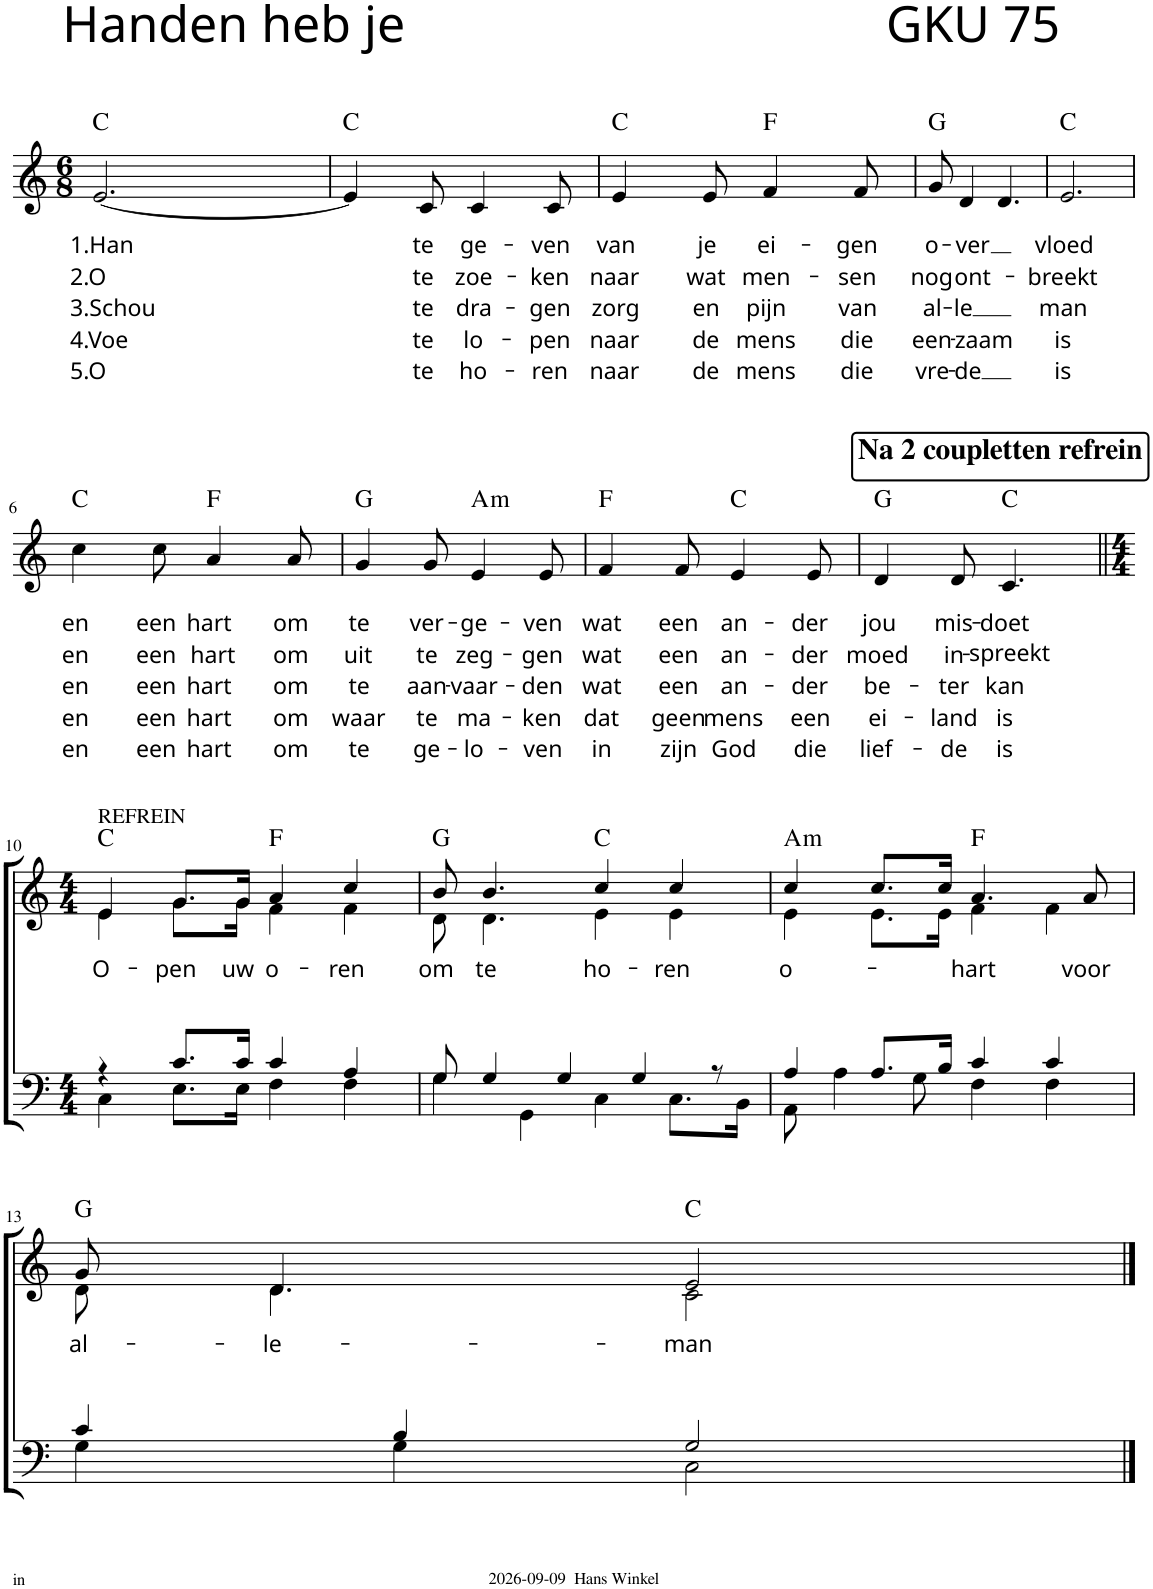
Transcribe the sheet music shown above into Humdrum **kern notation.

**kern	**kern	**text	**text	**text	**text	**text	**harte
*part2	*part1	*part1	*part1	*part1	*part1	*part1	*part1
*staff2	*staff1	*staff1	*staff1	*staff1	*staff1	*staff1	*
*I"Tenor/Bass	*I"Soprano/Alto	*	*	*	*	*	*
*stria5	*	*	*	*	*	*	*
*clefF4	*clefG2	*	*	*	*	*	*
*k[]	*k[]	*	*	*	*	*	*
*M6/8	*M6/8	*	*	*	*	*	*
=1	=1	=1	=1	=1	=1	=1	=1
!	!	!LO:LY:b	!LO:LY:b	!LO:LY:b	!LO:LY:b	!LO:LY:b	!
2.r	[2.e/	1.Han	2.O	3.Schou	4.Voe	5.O	C:maj
=2	=2	=2	=2	=2	=2	=2	=2
2.r	4e/]	.	.	.	.	.	C:maj
!	!	!LO:LY:b	!LO:LY:b	!LO:LY:b	!LO:LY:b	!LO:LY:b	!
.	8c/	te	te	te	te	te	.
!	!	!LO:LY:b	!LO:LY:b	!LO:LY:b	!LO:LY:b	!LO:LY:b	!
.	4c/	ge-	zoe-	dra-	lo-	ho-	.
!	!	!LO:LY:b	!LO:LY:b	!LO:LY:b	!LO:LY:b	!LO:LY:b	!
.	8c/	-ven	-ken	-gen	-pen	-ren	.
=3	=3	=3	=3	=3	=3	=3	=3
!	!	!LO:LY:b	!LO:LY:b	!LO:LY:b	!LO:LY:b	!LO:LY:b	!
2.r	4e/	van	naar	zorg	naar	naar	C:maj
!	!	!LO:LY:b	!LO:LY:b	!LO:LY:b	!LO:LY:b	!LO:LY:b	!
.	8e/	je	wat	en	de	de	.
!	!	!LO:LY:b	!LO:LY:b	!LO:LY:b	!LO:LY:b	!LO:LY:b	!
.	4f/	ei-	men-	pijn	mens	mens	F:maj
!	!	!LO:LY:b	!LO:LY:b	!LO:LY:b	!LO:LY:b	!LO:LY:b	!
.	8f/	-gen	-sen	van	die	die	.
=4	=4	=4	=4	=4	=4	=4	=4
!	!	!LO:LY:b	!LO:LY:b	!LO:LY:b	!LO:LY:b	!LO:LY:b	!
2.r	8g/	o-	nog	al-	een-	vre-	G:maj
!	!	!LO:LY:b	!LO:LY:b	!LO:LY:b	!LO:LY:b	!LO:LY:b	!
.	4d/	-ver	ont-	-le	-zaam	-de	.
.	4.d/	.	.	.	.	.	.
=5	=5	=5	=5	=5	=5	=5	=5
!	!	!LO:LY:b	!LO:LY:b	!LO:LY:b	!LO:LY:b	!LO:LY:b	!
2.r	2.e/	-vloed	-breekt	man	is	is	C:maj
!!LO:LB:g=z
=6	=6	=6	=6	=6	=6	=6	=6
!	!	!LO:LY:b	!LO:LY:b	!LO:LY:b	!LO:LY:b	!LO:LY:b	!
2.r	4cc\	en	en	en	en	en	C:maj
!	!	!LO:LY:b	!LO:LY:b	!LO:LY:b	!LO:LY:b	!LO:LY:b	!
.	8cc\	een	een	een	een	een	.
!	!	!LO:LY:b	!LO:LY:b	!LO:LY:b	!LO:LY:b	!LO:LY:b	!
.	4a/	hart	hart	hart	hart	hart	F:maj
!	!	!LO:LY:b	!LO:LY:b	!LO:LY:b	!LO:LY:b	!LO:LY:b	!
.	8a/	om	om	om	om	om	.
=7	=7	=7	=7	=7	=7	=7	=7
!	!	!LO:LY:b	!LO:LY:b	!LO:LY:b	!LO:LY:b	!LO:LY:b	!
2.r	4g/	te	uit	te	waar	te	G:maj
!	!	!LO:LY:b	!LO:LY:b	!LO:LY:b	!LO:LY:b	!LO:LY:b	!
.	8g/	ver-	te	aan-	te	ge-	.
!	!	!LO:LY:b	!LO:LY:b	!LO:LY:b	!LO:LY:b	!LO:LY:b	!LO:H:kt=m
.	4e/	-ge-	zeg-	-vaar-	ma-	-lo-	A:min
!	!	!LO:LY:b	!LO:LY:b	!LO:LY:b	!LO:LY:b	!LO:LY:b	!
.	8e/	-ven	-gen	-den	-ken	-ven	.
=8	=8	=8	=8	=8	=8	=8	=8
!	!	!LO:LY:b	!LO:LY:b	!LO:LY:b	!LO:LY:b	!LO:LY:b	!
2.r	4f/	wat	wat	wat	dat	in	F:maj
!	!	!LO:LY:b	!LO:LY:b	!LO:LY:b	!LO:LY:b	!LO:LY:b	!
.	8f/	een	een	een	geen	zijn	.
!	!	!LO:LY:b	!LO:LY:b	!LO:LY:b	!LO:LY:b	!LO:LY:b	!
.	4e/	an-	an-	an-	mens	God	C:maj
!	!	!LO:LY:b	!LO:LY:b	!LO:LY:b	!LO:LY:b	!LO:LY:b	!
.	8e/	-der	-der	-der	een	die	.
!!LO:REH:place=s1:a:t=
!!LO:REH:place=s1:a:B:cj:fs=14:t=Na 2 coupletten refrein
=9	=9	=9	=9	=9	=9	=9	=9
!	!	!LO:LY:b	!LO:LY:b	!LO:LY:b	!LO:LY:b	!LO:LY:b	!
2.r	4d/	jou	moed	be-	ei-	lief-	G:maj
!	!	!LO:LY:b	!LO:LY:b	!LO:LY:b	!LO:LY:b	!LO:LY:b	!
.	8d/	mis-	in-	-ter	-land	-de	.
!	!	!LO:LY:b	!LO:LY:b	!LO:LY:b	!LO:LY:b	!LO:LY:b	!
.	4.c/	-doet	-spreekt	kan	is	is	C:maj
!!LO:LB:g=z
=10||	=10||	=10||	=10||	=10||	=10||	=10||	=10||
*M4/4	*M4/4	*	*	*	*	*	*
*^	*	*	*	*	*	*	*
!	!	!LO:TX:a:t=REFREIN	!	!	!	!	!	!
!	!	!	!LO:LY:b	!	!	!	!	!
*	*	*^	*	*	*	*	*	*
4r	4C\	4e/	4e\	O-	.	.	.	.	C:maj
!	!	!	!	!LO:LY:b	!	!	!	!	!
8.c/L	8.E\L	8.g/L	8.g\L	-pen	.	.	.	.	.
!	!	!	!	!LO:LY:b	!	!	!	!	!
16c/Jk	16E\Jk	16g/Jk	16g\Jk	uw	.	.	.	.	.
!	!	!	!	!LO:LY:b	!	!	!	!	!
4c/	4F\	4a/	4f\	o-	.	.	.	.	F:maj
!	!	!	!	!LO:LY:b	!	!	!	!	!
4A/	4F\	4cc/	4f\	-ren	.	.	.	.	.
=11	=11	=11	=11	=11	=11	=11	=11	=11	=11
!	!	!	!	!LO:LY:b	!	!	!	!	!
8G/	4G\	8b/	8d\	om	.	.	.	.	G:maj
!	!	!	!	!LO:LY:b	!	!	!	!	!
4G/	.	4.b/	4.d\	te	.	.	.	.	.
.	4GG\	.	.	.	.	.	.	.	.
4G/	.	.	.	.	.	.	.	.	.
!	!	!	!	!LO:LY:b	!	!	!	!	!
.	4C\	4cc/	4e\	ho-	.	.	.	.	C:maj
4G/	.	.	.	.	.	.	.	.	.
!	!	!	!	!LO:LY:b	!	!	!	!	!
.	8.C\L	4cc/	4e\	-ren	.	.	.	.	.
8r	.	.	.	.	.	.	.	.	.
.	16BB\Jk	.	.	.	.	.	.	.	.
=12	=12	=12	=12	=12	=12	=12	=12	=12	=12
!	!	!	!	!LO:LY:b	!	!	!	!	!LO:H:kt=m
4A/	8AA\	4cc/	4e\	o-	.	.	.	.	A:min
.	4A\	.	.	.	.	.	.	.	.
8.A/L	.	8.cc/L	8.e\L	.	.	.	.	.	.
.	8G\	.	.	.	.	.	.	.	.
16B/Jk	.	16cc/Jk	16e\Jk	.	.	.	.	.	.
!	!	!	!	!LO:LY:b	!	!	!	!	!
4c/	4F\	4.a/	4f\	hart	.	.	.	.	F:maj
4c/	4F\	.	4f\	.	.	.	.	.	.
!	!	!	!	!LO:LY:b	!	!	!	!	!
.	.	8a/	.	voor	.	.	.	.	.
!!LO:LB:g=z	!!
=13	=13	=13	=13	=13	=13	=13	=13	=13	=13
!	!	!	!	!LO:LY:b	!	!	!	!	!
4c/	4G\	8g/	8d\	al-	.	.	.	.	G:maj
!	!	!	!	!LO:LY:b	!	!	!	!	!
.	.	4.d/	4.d\	-le-	.	.	.	.	.
4B/	4G\	.	.	.	.	.	.	.	.
!	!	!	!	!LO:LY:b	!	!	!	!	!
2G/	2C\	2e/	2c\	-man	.	.	.	.	C:maj
*v	*v	*	*	*	*	*	*	*	*
*	*v	*v	*	*	*	*	*	*
==	==	==	==	==	==	==	==
*-	*-	*-	*-	*-	*-	*-	*-
